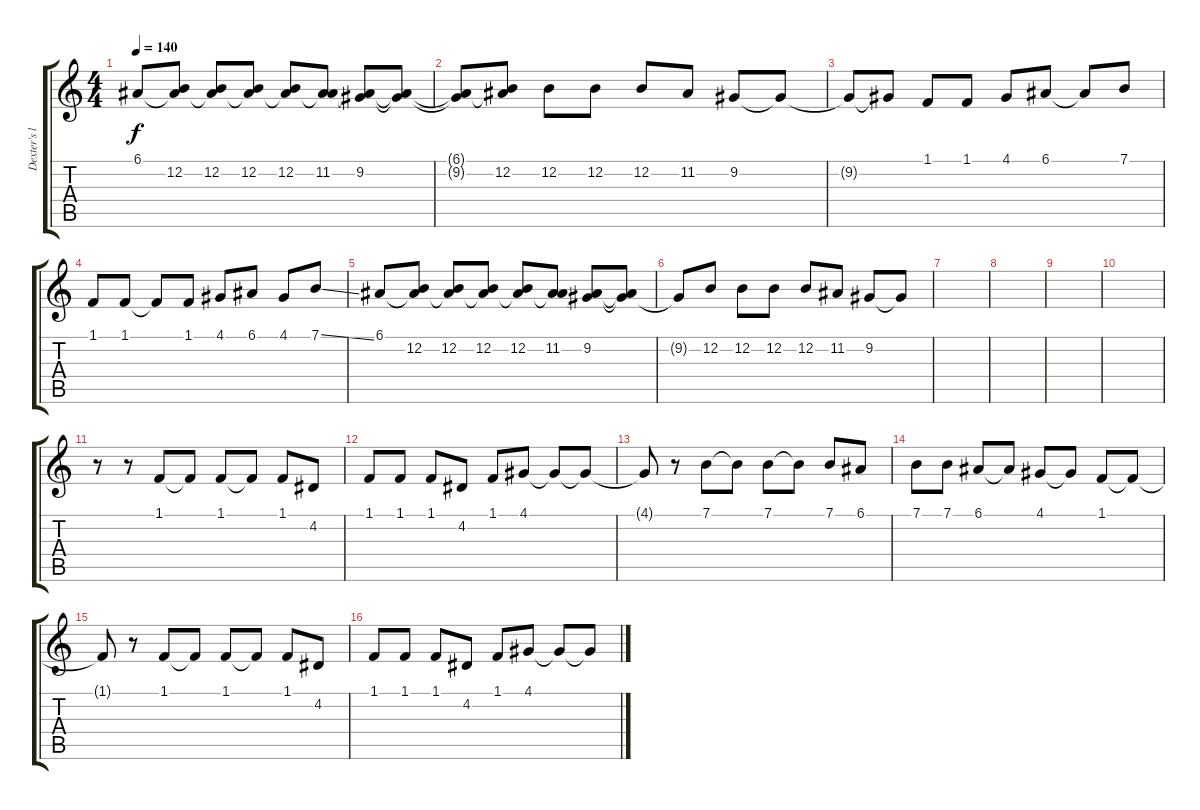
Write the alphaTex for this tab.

\track ("Dexter's lyrics" "Dexter's l") {instrument tenorsax}
\staff {score tabs}
\tuning (E4 B3 G3 D3 A2 E2) {hide}
\ts (4 4)
\tempo 140
\clef g2
\ks c
6.1.8{dy f} (6.1{t} 12.2).8 (6.1{t} 12.2).8 (6.1{t} 12.2).8 (6.1{t} 12.2).8 (6.1{t} 11.2).8 (6.1{t} 9.2).8 (6.1{t} 9.2{t}).8 |
(6.1{t} 9.2{t}).8 (6.1{t} 12.2).8 12.2.8 12.2.8 12.2.8 11.2.8 9.2.8 9.2{t}.8 |
9.2{t}.8 9.2{t}.8 1.1.8 1.1.8 4.1.8 6.1.8 6.1{t}.8 7.1.8 |
1.1.8 1.1.8 1.1{t}.8 1.1.8 4.1.8 6.1.8 4.1.8 7.1{ss}.8 |
6.1.8 (6.1{t} 12.2).8 (6.1{t} 12.2).8 (6.1{t} 12.2).8 (6.1{t} 12.2).8 (6.1{t} 11.2).8 (6.1{t} 9.2).8 (6.1{t} 9.2{t}).8 |
9.2{t}.8 12.2.8 12.2.8 12.2.8 12.2.8 11.2.8 9.2.8 9.2{t}.8 |
|
|
|
|
r.8 r.8{volume 13} 1.1.8 1.1{t}.8 1.1.8 1.1{t}.8 1.1.8 4.2.8 |
1.1.8 1.1.8 1.1.8 4.2.8 1.1.8 4.1.8 4.1{t}.8 4.1{t}.8 |
4.1{t}.8 r.8 7.1.8 7.1{t}.8 7.1.8 7.1{t}.8 7.1.8 6.1.8 |
7.1.8 7.1.8 6.1.8 6.1{t}.8 4.1.8 4.1{t}.8 1.1.8 1.1{t}.8 |
1.1{t}.8 r.8 1.1.8 1.1{t}.8 1.1.8 1.1{t}.8 1.1.8 4.2.8 |
1.1.8 1.1.8 1.1.8 4.2.8 1.1.8 4.1.8 4.1{t}.8 4.1{t}.8
